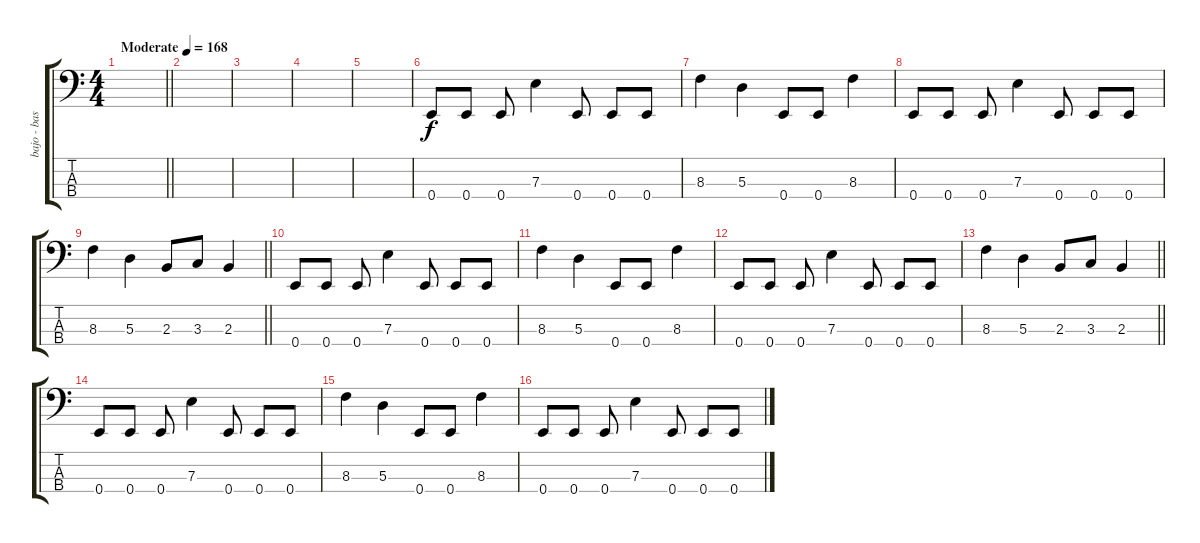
\track ("bajo - bass" "bajo - bas") {instrument electricbasspick}
\staff {score tabs}
\tuning (G2 D2 A1 E1) {hide}
\ts (4 4)
\tempo (168 "Moderate")
\clef f4
\barLineRight lightlight
\ks c
|
|
|
|
|
0.4.8 0.4.8 0.4.8 7.3.4 0.4.8 0.4.8 0.4.8 |
8.3.4 5.3.4 0.4.8 0.4.8 8.3.4 |
0.4.8 0.4.8 0.4.8 7.3.4 0.4.8 0.4.8 0.4.8 |
\barLineRight lightlight
8.3.4 5.3.4 2.3.8 3.3.8 2.3.4 |
0.4.8 0.4.8 0.4.8 7.3.4 0.4.8 0.4.8 0.4.8 |
8.3.4 5.3.4 0.4.8 0.4.8 8.3.4 |
0.4.8 0.4.8 0.4.8 7.3.4 0.4.8 0.4.8 0.4.8 |
\barLineRight lightlight
8.3.4 5.3.4 2.3.8 3.3.8 2.3.4 |
0.4.8 0.4.8 0.4.8 7.3.4 0.4.8 0.4.8 0.4.8 |
8.3.4 5.3.4 0.4.8 0.4.8 8.3.4 |
0.4.8 0.4.8 0.4.8 7.3.4 0.4.8 0.4.8 0.4.8
